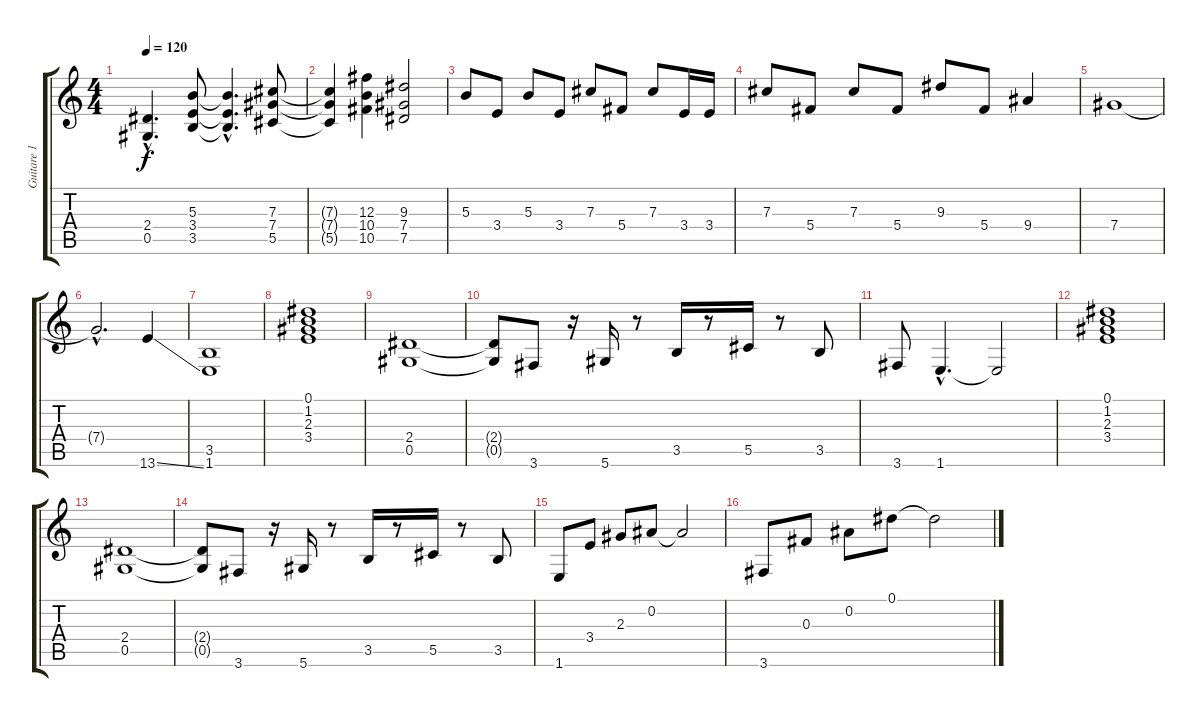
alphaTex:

\track ("Guitare 1" "Guitare 1") {instrument distortionguitar}
\staff {score tabs}
\tuning (Eb4 Bb3 Gb3 Db3 Ab2 Eb2) {hide}
\ts (4 4)
\tempo 120
\clef g2
\ks c
(2.4{hac} 0.5{hac}).4{d dy f} (5.3 3.4 3.5).8 (5.3{hac t} 3.4{hac t} 3.5{hac t}).4{d} (7.3 7.4 5.5).8 |
(7.3{t} 7.4{t} 5.5{t}).4 (12.3 10.4 10.5).4 (9.3 7.4 7.5).2 |
5.3.8 3.4.8 5.3.8 3.4.8 7.3.8 5.4.8 7.3.8 3.4.16 3.4.16 |
7.3.8 5.4.8 7.3.8 5.4.8 9.3.8 5.4.8 9.4.4 |
7.4.1 |
7.4{hac t}.2{d} 13.6{ss}.4 |
(3.5 1.6).1 |
(0.1 1.2 2.3 3.4).1 |
(2.4 0.5).1 |
(2.4{t} 0.5{t}).8 3.6.8 r.16 5.6.16 r.8 3.5.16 r.8 5.5.16 r.8 3.5.8 |
3.6.8 1.6{hac}.4{d} 1.6{t}.2 |
(0.1 1.2 2.3 3.4).1 |
(2.4 0.5).1 |
(2.4{t} 0.5{t}).8 3.6.8 r.16 5.6.16 r.8 3.5.16 r.8 5.5.16 r.8 3.5.8 |
1.6.8{instrument electricguitarclean} 3.4.8 2.3.8 0.2.8 0.2{t}.2 |
3.6.8 0.3.8 0.2.8 0.1.8 0.1{t}.2
